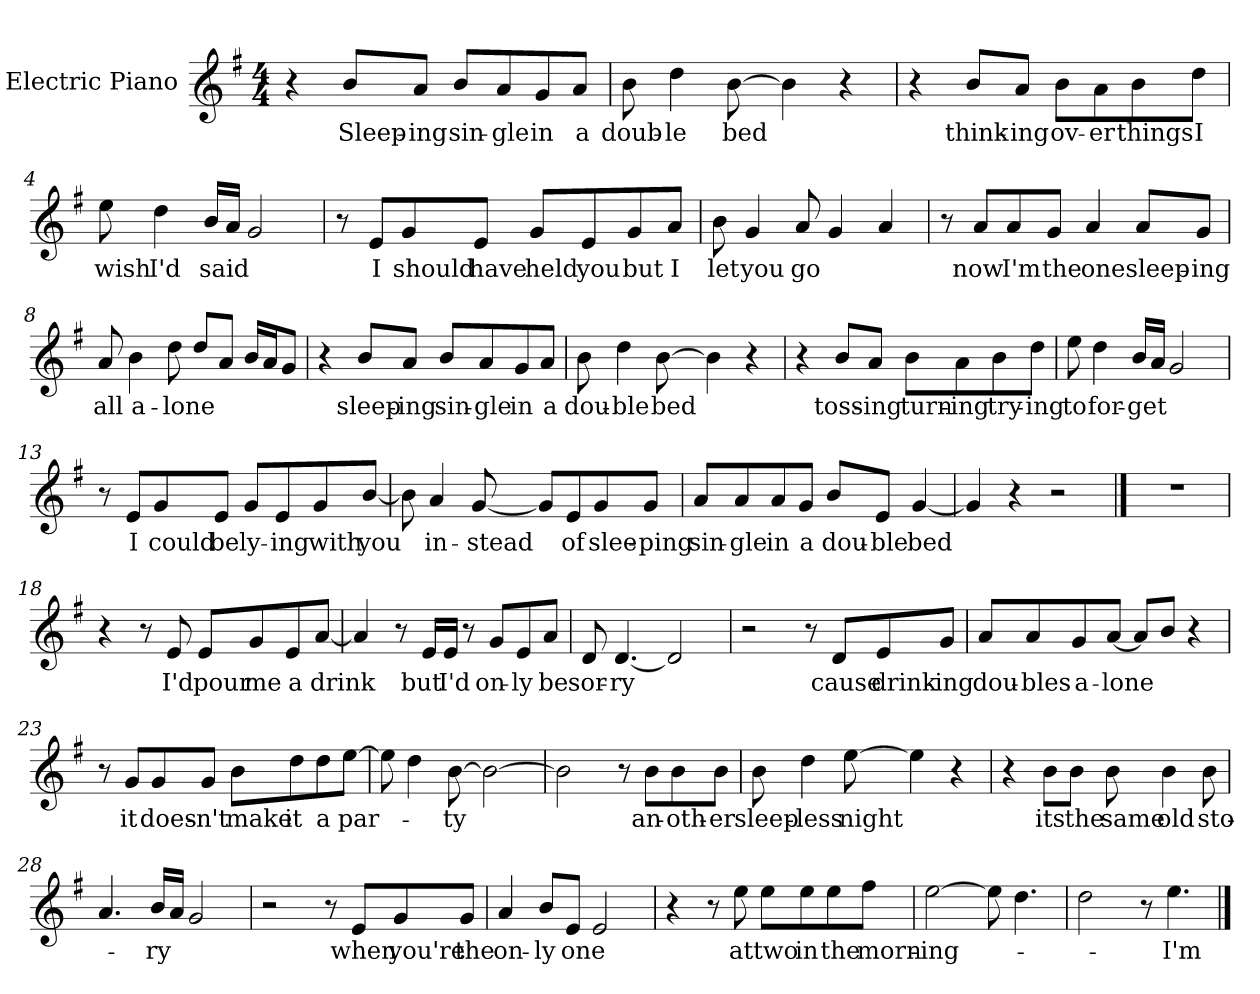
**kern	**text
*part1	*part1
*staff1	*staff1
*I"Electric Piano	*
*I'E.Pno	*
*clefG2	*
*k[f#]	*
*G:	*
*M4/4	*
=1	=1
4r	.
8b/L	Sleep-
8a/J	-ing
8b/L	sin-
8a/	-gle
8g/	in
8a/J	a
=2	=2
8b\	doub-
4dd\	-le
[8b\	bed
4b\]	.
4r	.
=3	=3
4r	.
8b/L	think-
8a/J	-ing
8b\L	ov-
8a\	-er
8b\	things
8dd\J	I
=4	=4
8ee\	wish
4dd\	I'd
16b/LL	said
16a/JJ	.
2g/	.
!!LO:LB:g=z
=5	=5
8r	.
8e/L	I
8g/	should
8e/J	have
8g/L	held
8e/	you
8g/	but
8a/J	I
=6	=6
8b\	let
4g/	you
8a/	go
4g/	.
4a/	.
=7	=7
8r	.
8a/L	now
8a/	I'm
8g/J	the
4a/	one
8a/L	sleep-
8g/J	-ing
=8	=8
8a/	all
4b\	a-
8dd\	-lone
8dd/L	.
8a/J	.
16b/LL	.
16a/J	.
8g/J	.
!!LO:LB:g=z
=9	=9
4r	.
8b/L	sleep-
8a/J	-ing
8b/L	sin-
8a/	-gle
8g/	in
8a/J	a
=10	=10
8b\	dou-
4dd\	ble
[8b\	bed
4b\]	.
4r	.
=11	=11
4r	.
8b/L	toss-
8a/J	-ing
8b\L	turn-
8a\	-ing
8b\	try-
8dd\J	-ing
=12	=12
8ee\	to
4dd\	for-
16b/LL	-get
16a/JJ	.
2g/	.
!!LO:LB:g=z
=13	=13
8r	.
8e/L	I
8g/	could
8e/J	be
8g/L	ly-
8e/	-ing
8g/	with
[8b/J	you
=14	=14
8b\]	.
4a/	in-
[8g/	-stead
8g/L]	.
8e/	of
8g/	slee-
8g/J	-ping
=15	=15
8a/L	sin-
8a/	-gle
8a/	in
8g/J	a
8b/L	dou-
8e/J	-ble
[4g/	bed
=16	=16
4g/]	.
4r	.
2r	.
!!LO:LB:g=z
==17	==17
1r	.
=18	=18
4r	.
8r	.
8e/	I'd
8e/L	pour
8g/	me
8e/	a
[8a/J	drink
=19	=19
4a/]	.
8r	.
16e/LL	but
16e/JJ	I'd
8r	.
8g/L	on-
8e/	-ly
8a/J	be
=20	=20
8d/	sor-
[4.d/	-ry
2d/]	.
!!LO:LB:g=z
=21	=21
2r	.
8r	.
8d/L	cause
8e/	drink-
8g/J	-ing
=22	=22
8a/L	dou-
8a/	-bles
8g/	a-
[8a/J	-lone
8a/L]	.
8b/J	.
4r	.
=23	=23
8r	.
8g/L	it
8g/	does-
8g/J	-n't
8b\L	make
8dd\	it
8dd\	a
[8ee\J	-par-
=24	=24
8ee\]	.
4dd\	.
[8b\	ty
2b\_	.
!!LO:LB:g=z
=25	=25
2b\]	.
8r	.
8b\L	an-
8b\	-oth-
8b\J	-er
=26	=26
8b\	sleep-
4dd\	-less
[8ee\	night
4ee\]	.
4r	.
=27	=27
4r	.
8b\L	its
8b\J	the
8b\	same
4b\	old
8b\	-sto-
=28	=28
4.a/	.
16b/LL	ry
16a/JJ	.
2g/	.
!!LO:LB:g=z
=29	=29
2r	.
8r	.
8e/L	when
8g/	you're
8g/J	the
=30	=30
4a/	on-
8b/L	ly
8e/J	one
2e/	.
=31	=31
4r	.
8r	.
8ee\	at
8ee\L	two
8ee\	in
8ee\	the
8ff#\J	morn-
=32	=32
[2ee\	-ing-
8ee\]	.
4.dd\	.
=33	=33
2dd\	.
8r	.
4.ee\	I'm
==	==
*-	*-
